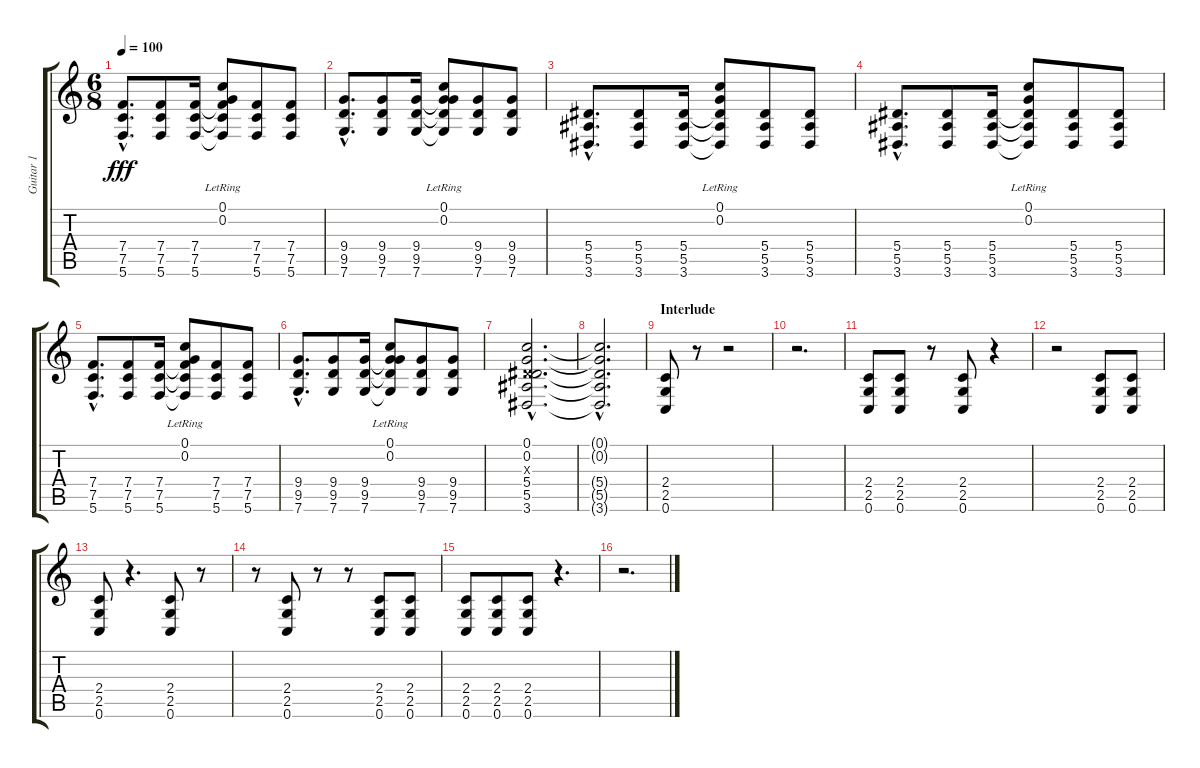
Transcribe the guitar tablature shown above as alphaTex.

\track ("Guitar 1" "Guitar 1") {instrument distortionguitar}
\staff {score tabs}
\tuning (C4 G3 Eb3 Bb2 F2 C2) {hide}
\ts (6 8)
\tempo 100
\clef g2
\ks c
(7.4{hac} 7.5{hac} 5.6{hac}).8{d dy fff} (7.4 7.5 5.6).8 (7.4 7.5 5.6).16 (0.1{lr} 0.2{lr} 7.4{t} 7.5{t} 5.6{t}).8 (7.4 7.5 5.6).8 (7.4 7.5 5.6).8 |
(9.4{hac} 9.5{hac} 7.6{hac}).8{d} (9.4 9.5 7.6).8 (9.4 9.5 7.6).16 (0.1{lr} 0.2{lr} 9.4{t} 9.5{t} 7.6{t}).8 (9.4 9.5 7.6).8 (9.4 9.5 7.6).8 |
(5.4{hac} 5.5{hac} 3.6{hac}).8{d} (5.4 5.5 3.6).8 (5.4 5.5 3.6).16 (0.1{lr} 0.2{lr} 5.4{t} 5.5{t} 3.6{t}).8 (5.4 5.5 3.6).8 (5.4 5.5 3.6).8 |
(5.4{hac} 5.5{hac} 3.6{hac}).8{d} (5.4 5.5 3.6).8 (5.4 5.5 3.6).16 (0.1{lr} 0.2{lr} 5.4{t} 5.5{t} 3.6{t}).8 (5.4 5.5 3.6).8 (5.4 5.5 3.6).8 |
(7.4{hac} 7.5{hac} 5.6{hac}).8{d} (7.4 7.5 5.6).8 (7.4 7.5 5.6).16 (0.1{lr} 0.2{lr} 7.4{t} 7.5{t} 5.6{t}).8 (7.4 7.5 5.6).8 (7.4 7.5 5.6).8 |
(9.4{hac} 9.5{hac} 7.6{hac}).8{d} (9.4 9.5 7.6).8 (9.4 9.5 7.6).16 (0.1{lr} 0.2{lr} 9.4{t} 9.5{t} 7.6{t}).8 (9.4 9.5 7.6).8 (9.4 9.5 7.6).8 |
(0.1{hac} 0.2{hac} 0.3{hac x} 5.4{hac} 5.5{hac} 3.6{hac}).2{d} |
(0.1{hac t} 0.2{hac t} 5.4{hac t} 5.5{hac t} 3.6{hac t}).2{d} |
\section ("" "Interlude")
(2.4 2.5 0.6).8 r.8 r.2 |
r.2{d} |
(2.4 2.5 0.6).8 (2.4 2.5 0.6).8 r.8 (2.4 2.5 0.6).8 r.4 |
r.2 (2.4 2.5 0.6).8 (2.4 2.5 0.6).8 |
(2.4 2.5 0.6).8 r.4{d} (2.4 2.5 0.6).8 r.8 |
r.8 (2.4 2.5 0.6).8 r.8 r.8 (2.4 2.5 0.6).8 (2.4 2.5 0.6).8 |
(2.4 2.5 0.6).8 (2.4 2.5 0.6).8 (2.4 2.5 0.6).8 r.4{d} |
r.2{d}
